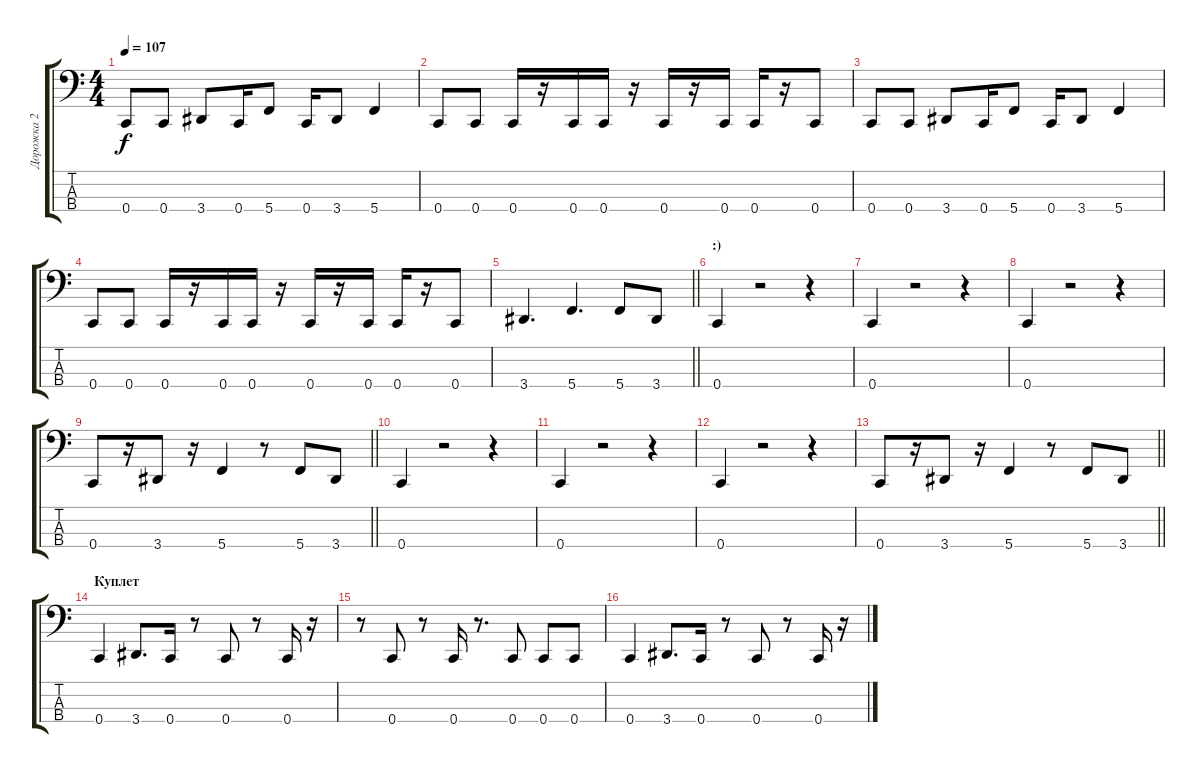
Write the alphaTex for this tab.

\track ("Дорожка 2" "Дорожка 2") {instrument electricbassfinger}
\staff {score tabs}
\tuning (Eb2 Bb1 F1 C1) {hide}
\ts (4 4)
\tempo 107
\clef f4
\ks c
0.4.8{dy f} 0.4.8 3.4.8 0.4.16 5.4.8 0.4.16 3.4.8 5.4.4 |
0.4.8 0.4.8 0.4.16 r.16 0.4.16 0.4.16 r.16 0.4.16 r.16 0.4.16 0.4.16 r.16 0.4.8 |
0.4.8 0.4.8 3.4.8 0.4.16 5.4.8 0.4.16 3.4.8 5.4.4 |
0.4.8 0.4.8 0.4.16 r.16 0.4.16 0.4.16 r.16 0.4.16 r.16 0.4.16 0.4.16 r.16 0.4.8 |
\barLineRight lightlight
3.4.4{d} 5.4.4{d} 5.4.8 3.4.8 |
\section ("" ":)")
0.4.4 r.2 r.4 |
0.4.4 r.2 r.4 |
0.4.4 r.2 r.4 |
\barLineRight lightlight
0.4.8 r.16 3.4.8 r.16 5.4.4 r.8 5.4.8 3.4.8 |
0.4.4 r.2 r.4 |
0.4.4 r.2 r.4 |
0.4.4 r.2 r.4 |
\barLineRight lightlight
0.4.8 r.16 3.4.8 r.16 5.4.4 r.8 5.4.8 3.4.8 |
\section ("" "Куплет")
0.4.4 3.4.8{d} 0.4.16 r.8 0.4.8 r.8 0.4.16 r.16 |
r.8 0.4.8 r.8 0.4.16 r.8{d} 0.4.8 0.4.8 0.4.8 |
0.4.4 3.4.8{d} 0.4.16 r.8 0.4.8 r.8 0.4.16 r.16
